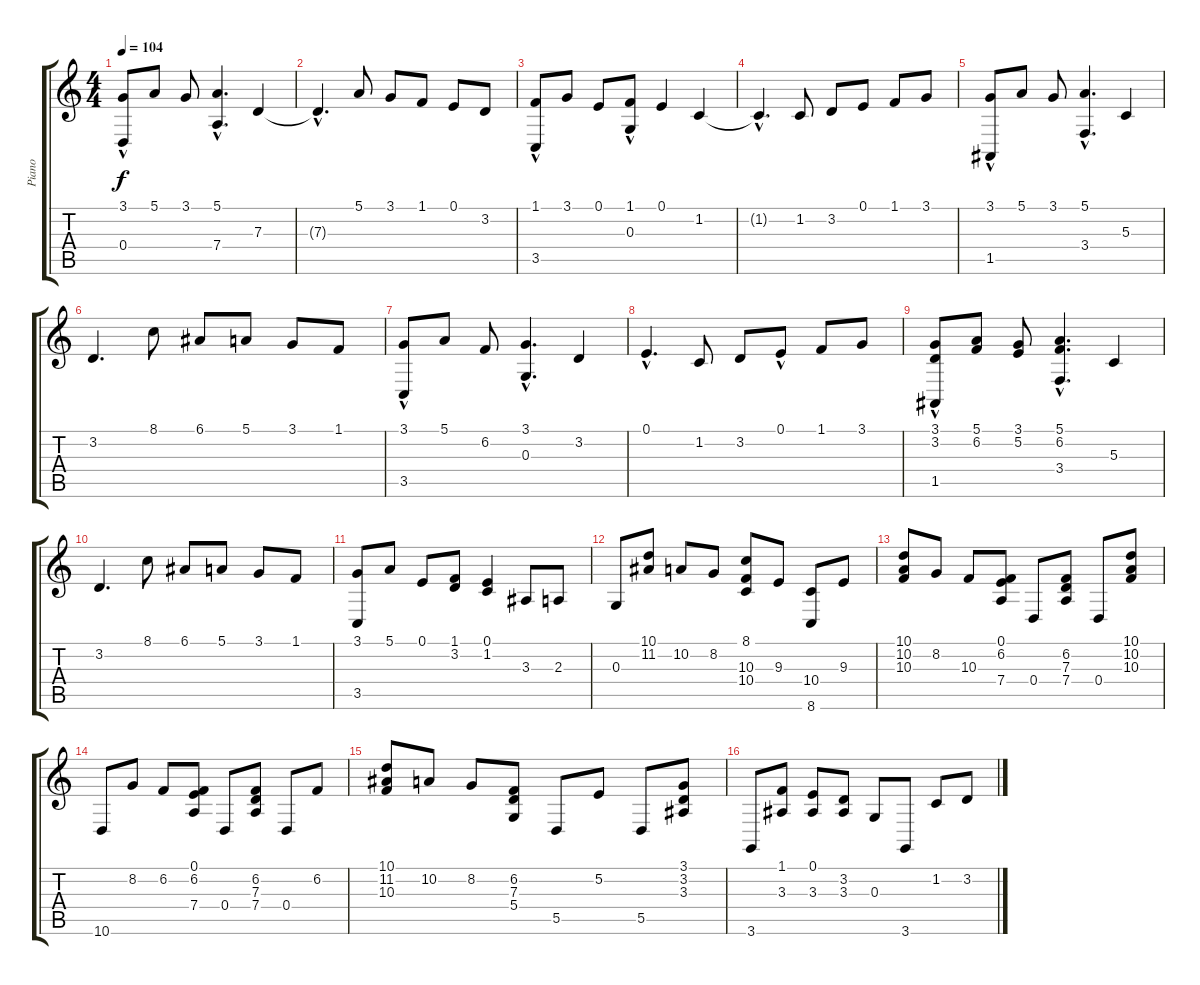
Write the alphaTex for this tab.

\track ("Piano" "Piano") {instrument acousticgrandpiano}
\staff {score tabs}
\tuning (E4 B3 G3 D3 A2 E2) {hide}
\ts (4 4)
\tempo 104
\clef g2
\ks c
(3.1 0.4{hac}).8{dy f} 5.1.8 3.1.8 (5.1 7.4{hac}).4{d} 7.3.4 |
7.3{hac t}.4{d} 5.1.8 3.1.8 1.1.8 0.1.8 3.2.8 |
(1.1 3.5{hac}).8 3.1.8 0.1.8 (1.1 0.3{hac}).8 0.1.4 1.2.4 |
1.2{hac t}.4{d} 1.2.8 3.2.8 0.1.8 1.1.8 3.1.8 |
(3.1 1.5{hac}).8 5.1.8 3.1.8 (5.1 3.4{hac}).4{d} 5.3.4 |
3.2.4{d} 8.1.8 6.1.8 5.1.8 3.1.8 1.1.8 |
(3.1 3.5{hac}).8 5.1.8 6.2.8 (3.1 0.3{hac}).4{d} 3.2.4 |
0.1{hac}.4{d} 1.2.8 3.2.8 0.1{hac}.8 1.1.8 3.1.8 |
(3.1 3.2 1.5{hac}).8 (5.1 6.2).8 (3.1 5.2).8 (5.1 6.2 3.4{hac}).4{d} 5.3.4 |
3.2.4{d} 8.1.8 6.1.8 5.1.8 3.1.8 1.1.8 |
(3.1 3.5).8 5.1.8 0.1.8 (1.1 3.2).8 (0.1 1.2).4 3.3.8 2.3.8 |
0.3.8 (10.1 11.2).8 10.2.8 8.2.8 (8.1 10.3 10.4).8 9.3.8 (10.4 8.6).8 9.3.8 |
(10.1 10.2 10.3).8 8.2.8 10.3.8 (0.1 6.2 7.4).8 0.4.8 (6.2 7.3 7.4).8 0.4.8 (10.1 10.2 10.3).8 |
10.6.8 8.2.8 6.2.8 (0.1 6.2 7.4).8 0.4.8 (6.2 7.3 7.4).8 0.4.8 6.2.8 |
(10.1 11.2 10.3).8 10.2.8 8.2.8 (6.2 7.3 5.4).8 5.5.8 5.2.8 5.5.8 (3.1 3.2 3.3).8 |
3.6.8 (1.1 3.3).8 (0.1 3.3).8 (3.2 3.3).8 0.3.8 3.6.8 1.2.8 3.2.8
